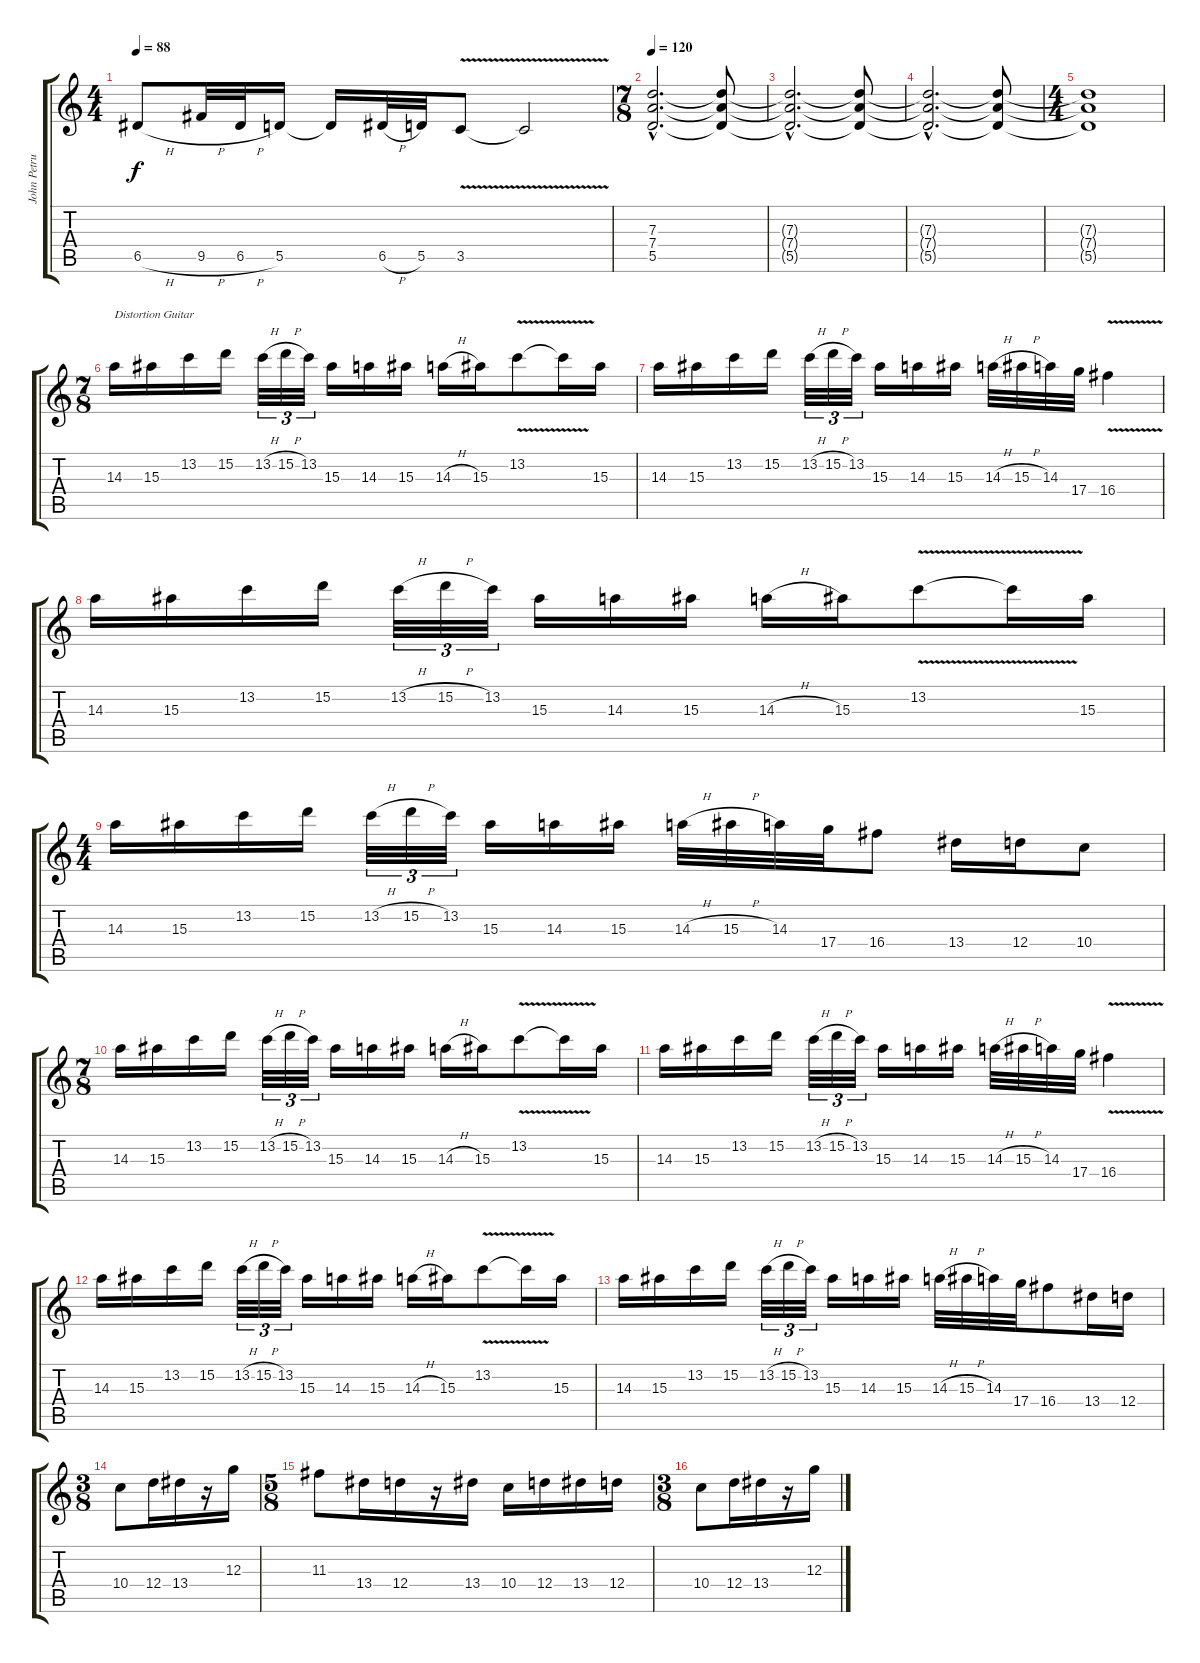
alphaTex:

\track ("John Petrucci" "John Petru") {instrument distortionguitar}
\staff {score tabs}
\tuning (E4 B3 G3 D3 A2 D2) {hide}
\ts (4 4)
\tempo 88
\clef g2
\ks c
6.5{h}.8{dy f} 9.5{h}.32 6.5{h}.32 5.5.16 5.5{t}.16 6.5{h}.32 5.5.32 3.5{v}.8 3.5{v t}.2 |
\ts (7 8)
\tempo 120
(7.3{hac} 7.4{hac} 5.5{hac}).2{d} (7.3{t} 7.4{t} 5.5{t}).8 |
(7.3{hac t} 7.4{hac t} 5.5{hac t}).2{d} (7.3{t} 7.4{t} 5.5{t}).8 |
(7.3{hac t} 7.4{hac t} 5.5{hac t}).2{d} (7.3{t} 7.4{t} 5.5{t}).8 |
\ts (4 4)
(7.3{t} 7.4{t} 5.5{t}).1 |
\ts (7 8)
14.3.16{txt "Distortion Guitar" instrument distortionguitar} 15.3.16 13.2.16 15.2.16 13.2{h}.32{tu (3 2)} 15.2{h}.32{tu (3 2)} 13.2.32{tu (3 2)} 15.3.16 14.3.16 15.3.16 14.3{h}.16 15.3.16 13.2{v}.8 13.2{t}.16 15.3.16 |
14.3.16 15.3.16 13.2.16 15.2.16 13.2{h}.32{tu (3 2)} 15.2{h}.32{tu (3 2)} 13.2.32{tu (3 2)} 15.3.16 14.3.16 15.3.16 14.3{h}.32 15.3{h}.32 14.3.32 17.4.32 16.4{v}.4 |
14.3.16 15.3.16 13.2.16 15.2.16 13.2{h}.32{tu (3 2)} 15.2{h}.32{tu (3 2)} 13.2.32{tu (3 2)} 15.3.16 14.3.16 15.3.16 14.3{h}.16 15.3.16 13.2{v}.8 13.2{t}.16 15.3.16 |
\ts (4 4)
14.3.16 15.3.16 13.2.16 15.2.16 13.2{h}.32{tu (3 2)} 15.2{h}.32{tu (3 2)} 13.2.32{tu (3 2)} 15.3.16 14.3.16 15.3.16 14.3{h}.32 15.3{h}.32 14.3.32 17.4.32 16.4.8 13.4.16 12.4.16 10.4.8 |
\ts (7 8)
14.3.16 15.3.16 13.2.16 15.2.16 13.2{h}.32{tu (3 2)} 15.2{h}.32{tu (3 2)} 13.2.32{tu (3 2)} 15.3.16 14.3.16 15.3.16 14.3{h}.16 15.3.16 13.2{v}.8 13.2{t}.16 15.3.16 |
14.3.16 15.3.16 13.2.16 15.2.16 13.2{h}.32{tu (3 2)} 15.2{h}.32{tu (3 2)} 13.2.32{tu (3 2)} 15.3.16 14.3.16 15.3.16 14.3{h}.32 15.3{h}.32 14.3.32 17.4.32 16.4{v}.4 |
14.3.16 15.3.16 13.2.16 15.2.16 13.2{h}.32{tu (3 2)} 15.2{h}.32{tu (3 2)} 13.2.32{tu (3 2)} 15.3.16 14.3.16 15.3.16 14.3{h}.16 15.3.16 13.2{v}.8 13.2{t}.16 15.3.16 |
14.3.16 15.3.16 13.2.16 15.2.16 13.2{h}.32{tu (3 2)} 15.2{h}.32{tu (3 2)} 13.2.32{tu (3 2)} 15.3.16 14.3.16 15.3.16 14.3{h}.32 15.3{h}.32 14.3.32 17.4.32 16.4.8 13.4.16 12.4.16 |
\ts (3 8)
10.4.8 12.4.16 13.4.16 r.16 12.3.16 |
\ts (5 8)
11.3.8 13.4.16 12.4.16 r.16 13.4.16 10.4.16 12.4.16 13.4.16 12.4.16 |
\ts (3 8)
10.4.8 12.4.16 13.4.16 r.16 12.3.16
